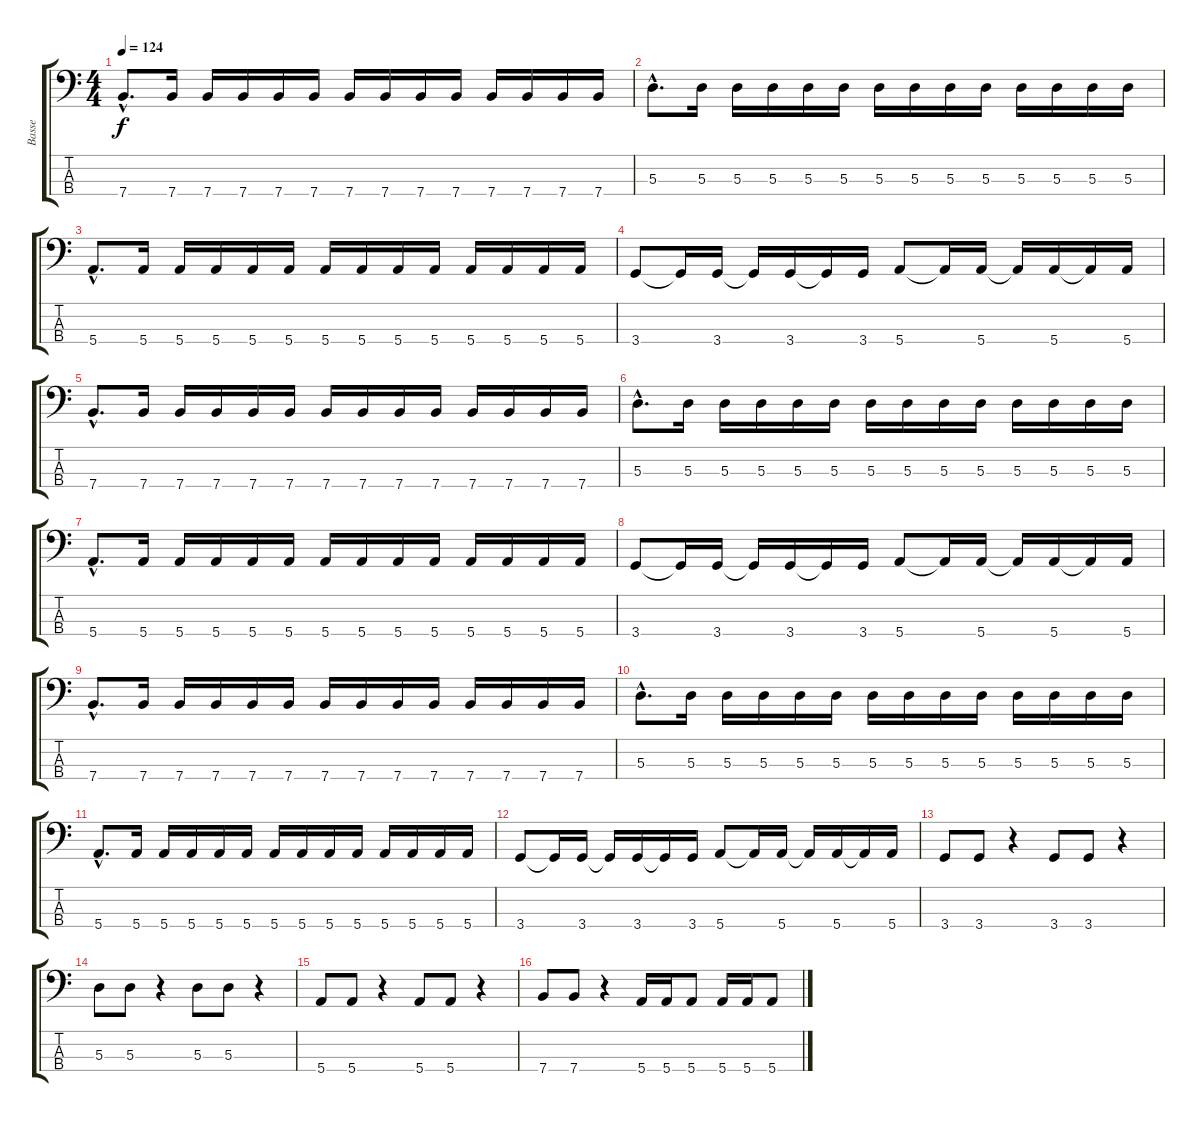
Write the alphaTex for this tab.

\track ("Basse" "Basse") {instrument electricbassfinger}
\staff {score tabs}
\tuning (G2 D2 A1 E1) {hide}
\ts (4 4)
\tempo 124
\clef f4
\ks c
7.4{hac}.8{d dy f} 7.4.16 7.4.16 7.4.16 7.4.16 7.4.16 7.4.16 7.4.16 7.4.16 7.4.16 7.4.16 7.4.16 7.4.16 7.4.16 |
5.3{hac}.8{d} 5.3.16 5.3.16 5.3.16 5.3.16 5.3.16 5.3.16 5.3.16 5.3.16 5.3.16 5.3.16 5.3.16 5.3.16 5.3.16 |
5.4{hac}.8{d} 5.4.16 5.4.16 5.4.16 5.4.16 5.4.16 5.4.16 5.4.16 5.4.16 5.4.16 5.4.16 5.4.16 5.4.16 5.4.16 |
3.4.8 3.4{t}.16 3.4.16 3.4{t}.16 3.4.16 3.4{t}.16 3.4.16 5.4.8 5.4{t}.16 5.4.16 5.4{t}.16 5.4.16 5.4{t}.16 5.4.16 |
7.4{hac}.8{d} 7.4.16 7.4.16 7.4.16 7.4.16 7.4.16 7.4.16 7.4.16 7.4.16 7.4.16 7.4.16 7.4.16 7.4.16 7.4.16 |
5.3{hac}.8{d} 5.3.16 5.3.16 5.3.16 5.3.16 5.3.16 5.3.16 5.3.16 5.3.16 5.3.16 5.3.16 5.3.16 5.3.16 5.3.16 |
5.4{hac}.8{d} 5.4.16 5.4.16 5.4.16 5.4.16 5.4.16 5.4.16 5.4.16 5.4.16 5.4.16 5.4.16 5.4.16 5.4.16 5.4.16 |
3.4.8 3.4{t}.16 3.4.16 3.4{t}.16 3.4.16 3.4{t}.16 3.4.16 5.4.8 5.4{t}.16 5.4.16 5.4{t}.16 5.4.16 5.4{t}.16 5.4.16 |
7.4{hac}.8{d} 7.4.16 7.4.16 7.4.16 7.4.16 7.4.16 7.4.16 7.4.16 7.4.16 7.4.16 7.4.16 7.4.16 7.4.16 7.4.16 |
5.3{hac}.8{d} 5.3.16 5.3.16 5.3.16 5.3.16 5.3.16 5.3.16 5.3.16 5.3.16 5.3.16 5.3.16 5.3.16 5.3.16 5.3.16 |
5.4{hac}.8{d} 5.4.16 5.4.16 5.4.16 5.4.16 5.4.16 5.4.16 5.4.16 5.4.16 5.4.16 5.4.16 5.4.16 5.4.16 5.4.16 |
3.4.8 3.4{t}.16 3.4.16 3.4{t}.16 3.4.16 3.4{t}.16 3.4.16 5.4.8 5.4{t}.16 5.4.16 5.4{t}.16 5.4.16 5.4{t}.16 5.4.16 |
3.4.8 3.4.8 r.4 3.4.8 3.4.8 r.4 |
5.3.8 5.3.8 r.4 5.3.8 5.3.8 r.4 |
5.4.8 5.4.8 r.4 5.4.8 5.4.8 r.4 |
7.4.8 7.4.8 r.4 5.4.16 5.4.16 5.4.8 5.4.16 5.4.16 5.4.8
